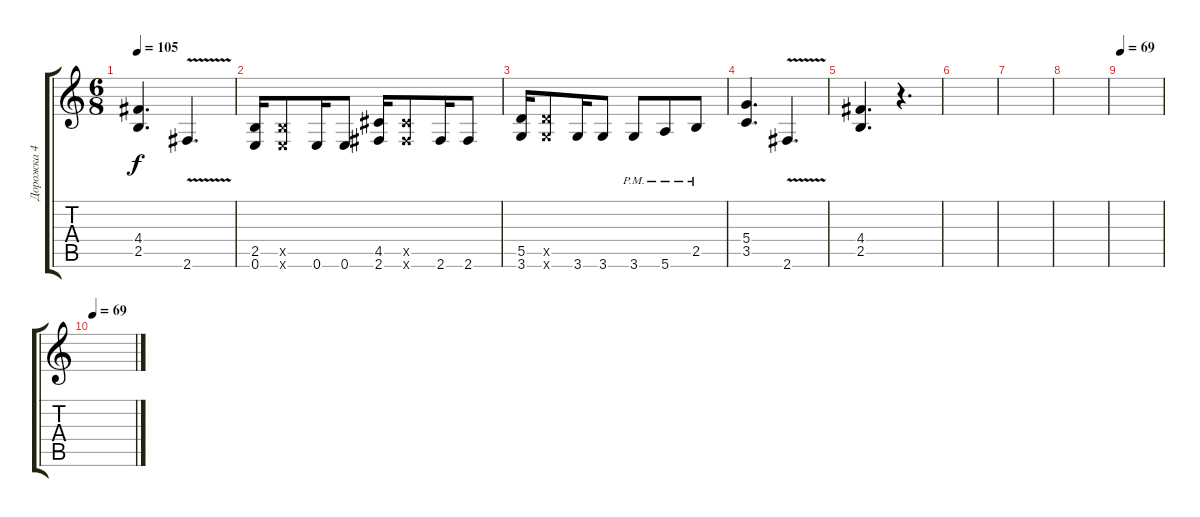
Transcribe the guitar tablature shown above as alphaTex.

\track ("Дорожка 4" "Дорожка 4") {instrument overdrivenguitar}
\staff {score tabs}
\tuning (E4 B3 G3 D3 A2 E2) {hide}
\ts (6 8)
\tempo 105
\clef g2
\ks c
(4.4 2.5).4{d dy f} 2.6{v}.4{d} |
(2.5 0.6).16 (2.5{x} 0.6{x}).8 0.6.16 0.6.8 (4.5 2.6).16 (4.5{x} 2.6{x}).8 2.6.16 2.6.8 |
(5.5 3.6).16 (5.5{x} 3.6{x}).8 3.6.16 3.6.8 3.6{pm}.8 5.6{pm}.8 2.5{pm}.8 |
(5.4 3.5).4{d} 2.6{v}.4{d} |
(4.4 2.5).4{d} r.4{d} |
|
|
|
\tempo 69
|
\tempo 69
